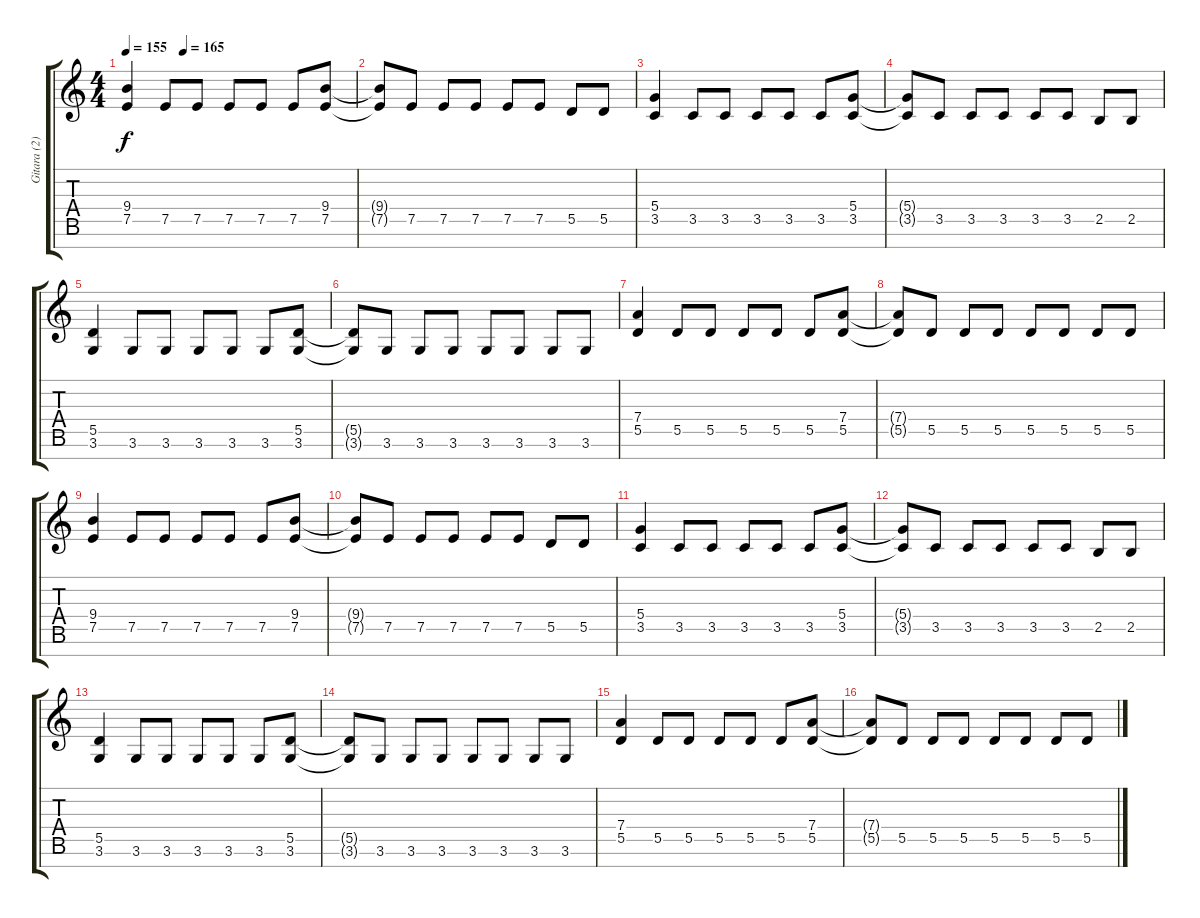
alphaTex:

\track ("Gitara (2)" "Gitara (2)") {instrument distortionguitar}
\staff {score tabs}
\tuning (E4 B3 G3 D3 A2 E2 B1) {hide}
\ts (4 4)
\tempo 155
\tempo (165 0.25)
\clef g2
\ks c
(9.4 7.5).4{dy f} 7.5.8 7.5.8 7.5.8 7.5.8 7.5.8 (9.4 7.5).8 |
(9.4{t} 7.5{t}).8 7.5.8 7.5.8 7.5.8 7.5.8 7.5.8 5.5.8 5.5.8 |
(5.4 3.5).4 3.5.8 3.5.8 3.5.8 3.5.8 3.5.8 (5.4 3.5).8 |
(5.4{t} 3.5{t}).8 3.5.8 3.5.8 3.5.8 3.5.8 3.5.8 2.5.8 2.5.8 |
(5.5 3.6).4 3.6.8 3.6.8 3.6.8 3.6.8 3.6.8 (5.5 3.6).8 |
(5.5{t} 3.6{t}).8 3.6.8 3.6.8 3.6.8 3.6.8 3.6.8 3.6.8 3.6.8 |
(7.4 5.5).4 5.5.8 5.5.8 5.5.8 5.5.8 5.5.8 (7.4 5.5).8 |
(7.4{t} 5.5{t}).8 5.5.8 5.5.8 5.5.8 5.5.8 5.5.8 5.5.8 5.5.8 |
(9.4 7.5).4 7.5.8 7.5.8 7.5.8 7.5.8 7.5.8 (9.4 7.5).8 |
(9.4{t} 7.5{t}).8 7.5.8 7.5.8 7.5.8 7.5.8 7.5.8 5.5.8 5.5.8 |
(5.4 3.5).4 3.5.8 3.5.8 3.5.8 3.5.8 3.5.8 (5.4 3.5).8 |
(5.4{t} 3.5{t}).8 3.5.8 3.5.8 3.5.8 3.5.8 3.5.8 2.5.8 2.5.8 |
(5.5 3.6).4 3.6.8 3.6.8 3.6.8 3.6.8 3.6.8 (5.5 3.6).8 |
(5.5{t} 3.6{t}).8 3.6.8 3.6.8 3.6.8 3.6.8 3.6.8 3.6.8 3.6.8 |
(7.4 5.5).4 5.5.8 5.5.8 5.5.8 5.5.8 5.5.8 (7.4 5.5).8 |
(7.4{t} 5.5{t}).8 5.5.8 5.5.8 5.5.8 5.5.8 5.5.8 5.5.8 5.5.8
